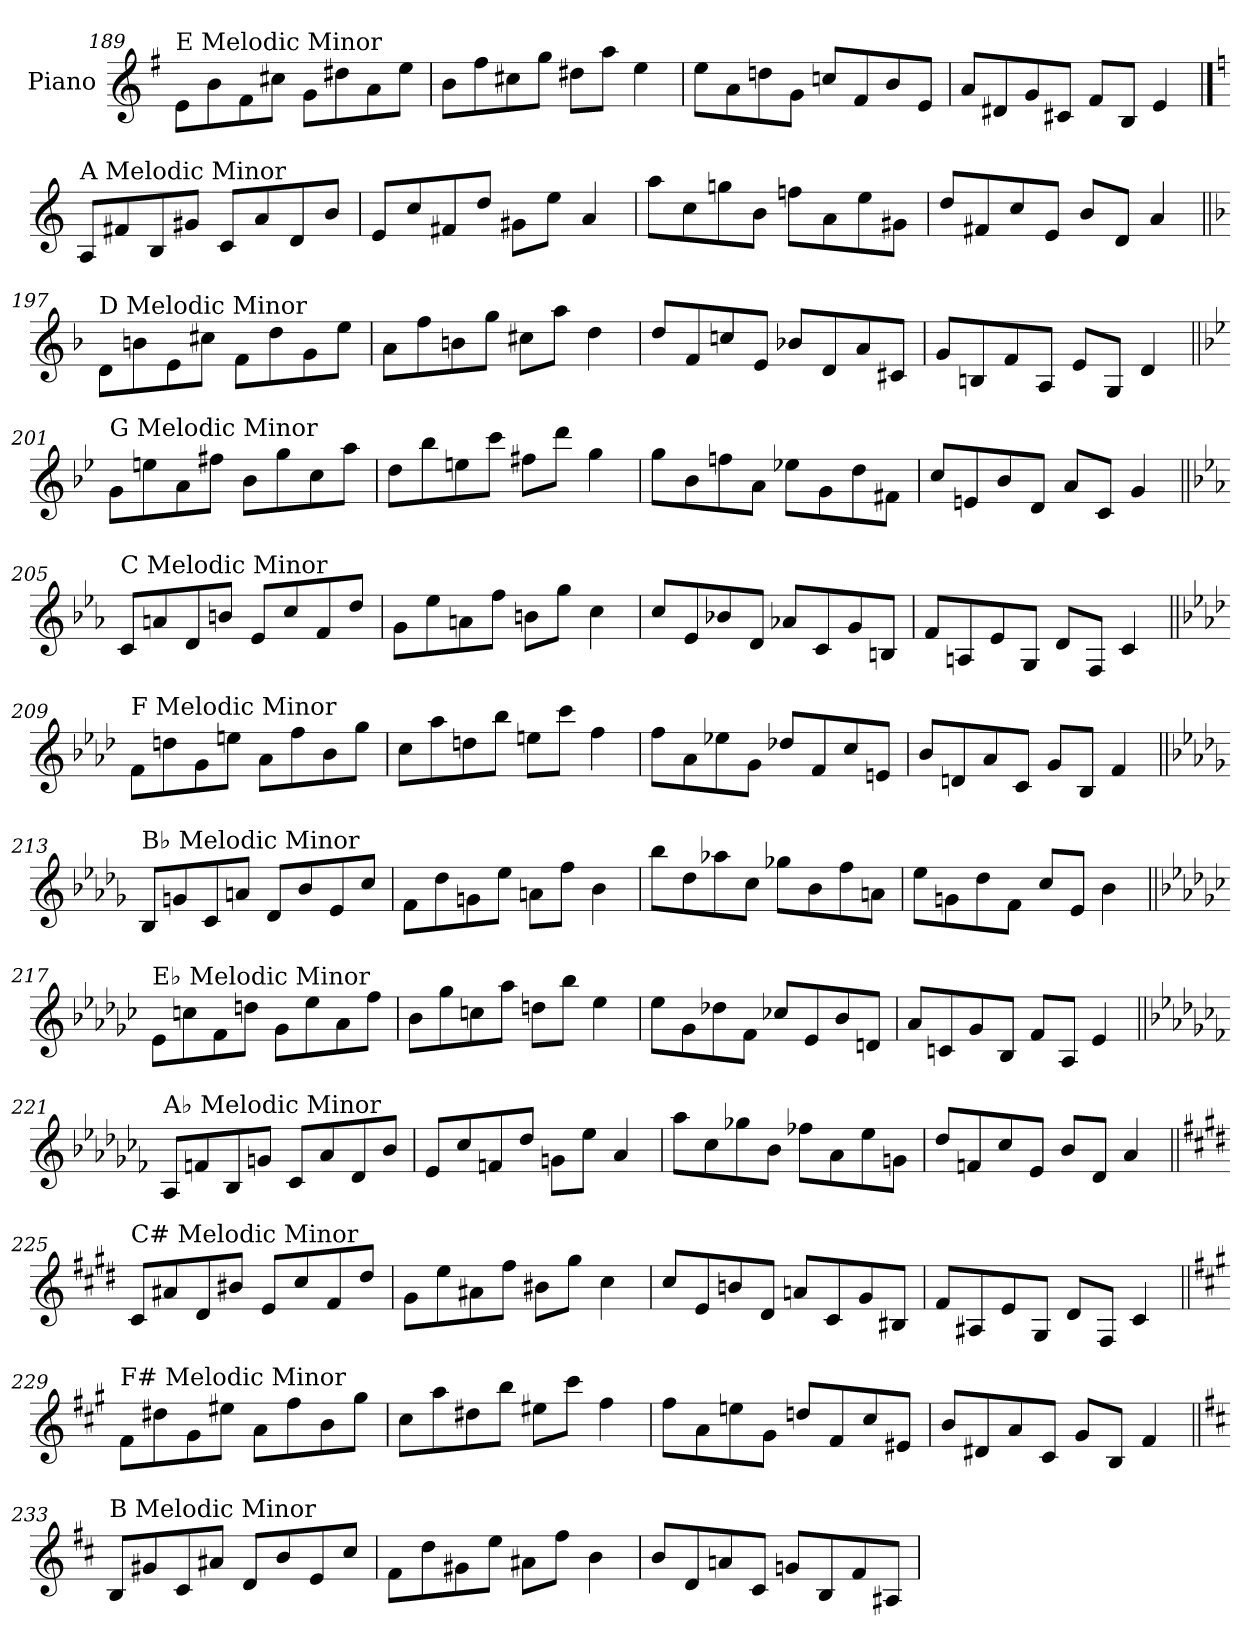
**kern
*part1
*staff1
*I"Piano
*I'Pno.
!!LO:LB:g=z
*clefG2
*k[f#]
=189
!LO:TX:a:t=E Melodic Minor
8e\L
8b\
8f#\
8cc#X\J
8g\L
8dd#X\
8a\
8ee\J
=190
8b\L
8ff#\
8cc#X\
8gg\J
8dd#X\L
8aa\J
4ee\
=191
8ee\L
8a\
8ddn\
8g\J
8ccn/L
8f#/
8b/
8e/J
=192
8a/L
8d#X/
8g/
8c#X/J
8f#/L
8B/J
4e/
!!LO:PB:g=z
==193
*k[]
!LO:TX:a:t=A Melodic Minor
8A/L
8f#X/
8B/
8g#X/J
8c/L
8a/
8d/
8b/J
=194
8e/L
8cc/
8f#X/
8dd/J
8g#X\L
8ee\J
4a/
=195
8aa\L
8cc\
8ggn\
8b\J
8ffn\L
8a\
8ee\
8g#X\J
=196
8dd/L
8f#X/
8cc/
8e/J
8b/L
8d/J
4a/
!!LO:LB:g=z
=197||
*k[b-]
!LO:TX:a:t=D Melodic Minor
8d\L
8bn\
8e\
8cc#X\J
8f\L
8dd\
8g\
8ee\J
=198
8a\L
8ff\
8bn\
8gg\J
8cc#X\L
8aa\J
4dd\
=199
8dd/L
8f/
8ccn/
8e/J
8b-X/L
8d/
8a/
8c#X/J
=200
8g/L
8Bn/
8f/
8A/J
8e/L
8G/J
4d/
!!LO:LB:g=z
=201||
*k[b-e-]
!LO:TX:a:t=G Melodic Minor
8g\L
8een\
8a\
8ff#X\J
8b-\L
8gg\
8cc\
8aa\J
=202
8dd\L
8bb-\
8een\
8ccc\J
8ff#X\L
8ddd\J
4gg\
=203
8gg\L
8b-\
8ffn\
8a\J
8ee-X\L
8g\
8dd\
8f#X\J
=204
8cc/L
8en/
8b-/
8d/J
8a/L
8c/J
4g/
!!LO:LB:g=z
=205||
*k[b-e-a-]
!LO:TX:a:t=C Melodic Minor
8c/L
8an/
8d/
8bn/J
8e-/L
8cc/
8f/
8dd/J
=206
8g\L
8ee-\
8an\
8ff\J
8bn\L
8gg\J
4cc\
=207
8cc/L
8e-/
8b-X/
8d/J
8a-X/L
8c/
8g/
8Bn/J
=208
8f/L
8An/
8e-/
8G/J
8d/L
8F/J
4c/
!!LO:LB:g=z
=209||
*k[b-e-a-d-]
!LO:TX:a:t=F Melodic Minor
8f\L
8ddn\
8g\
8een\J
8a-\L
8ff\
8b-\
8gg\J
=210
8cc\L
8aa-\
8ddn\
8bb-\J
8een\L
8ccc\J
4ff\
=211
8ff\L
8a-\
8ee-X\
8g\J
8dd-X/L
8f/
8cc/
8en/J
=212
8b-/L
8dn/
8a-/
8c/J
8g/L
8B-/J
4f/
!!LO:LB:g=z
=213||
*k[b-e-a-d-g-]
!LO:TX:a:t=B♭ Melodic Minor
8B-/L
8gn/
8c/
8an/J
8d-/L
8b-/
8e-/
8cc/J
=214
8f\L
8dd-\
8gn\
8ee-\J
8an\L
8ff\J
4b-\
=215
8bb-\L
8dd-\
8aa-X\
8cc\J
8gg-X\L
8b-\
8ff\
8an\J
=216
8ee-\L
8gn\
8dd-\
8f\J
8cc/L
8e-/J
4b-\
!!LO:PB:g=z
=217||
*k[b-e-a-d-g-c-]
!LO:TX:a:t=E♭ Melodic Minor
8e-\L
8ccn\
8f\
8ddn\J
8g-\L
8ee-\
8a-\
8ff\J
=218
8b-\L
8gg-\
8ccn\
8aa-\J
8ddn\L
8bb-\J
4ee-\
=219
8ee-\L
8g-\
8dd-X\
8f\J
8cc-X/L
8e-/
8b-/
8dn/J
=220
8a-/L
8cn/
8g-/
8B-/J
8f/L
8A-/J
4e-/
!!LO:LB:g=z
=221||
*k[b-e-a-d-g-c-f-]
!LO:TX:a:t=A♭ Melodic Minor
8A-/L
8fn/
8B-/
8gn/J
8c-/L
8a-/
8d-/
8b-/J
=222
8e-/L
8cc-/
8fn/
8dd-/J
8gn\L
8ee-\J
4a-/
=223
8aa-\L
8cc-\
8gg-X\
8b-\J
8ff-X\L
8a-\
8ee-\
8gn\J
=224
8dd-/L
8fn/
8cc-/
8e-/J
8b-/L
8d-/J
4a-/
!!LO:LB:g=z
=225||
*k[f#c#g#d#]
!LO:TX:a:t=C# Melodic Minor
8c#/L
8a#X/
8d#/
8b#X/J
8e/L
8cc#/
8f#/
8dd#/J
=226
8g#\L
8ee\
8a#X\
8ff#\J
8b#X\L
8gg#\J
4cc#\
=227
8cc#/L
8e/
8bn/
8d#/J
8an/L
8c#/
8g#/
8B#X/J
=228
8f#/L
8A#X/
8e/
8G#/J
8d#/L
8F#/J
4c#/
!!LO:LB:g=z
=229||
*k[f#c#g#]
!LO:TX:a:t=F# Melodic Minor
8f#\L
8dd#X\
8g#\
8ee#X\J
8a\L
8ff#\
8b\
8gg#\J
=230
8cc#\L
8aa\
8dd#X\
8bb\J
8ee#X\L
8ccc#\J
4ff#\
=231
8ff#\L
8a\
8een\
8g#\J
8ddn/L
8f#/
8cc#/
8e#X/J
=232
8b/L
8d#X/
8a/
8c#/J
8g#/L
8B/J
4f#/
!!LO:LB:g=z
=233||
*k[f#c#]
!LO:TX:a:t=B Melodic Minor
8B/L
8g#X/
8c#/
8a#X/J
8d/L
8b/
8e/
8cc#/J
=234
8f#\L
8dd\
8g#X\
8ee\J
8a#X\L
8ff#\J
4b\
=235
8b/L
8d/
8an/
8c#/J
8gn/L
8B/
8f#/
8A#X/J
=
*-
